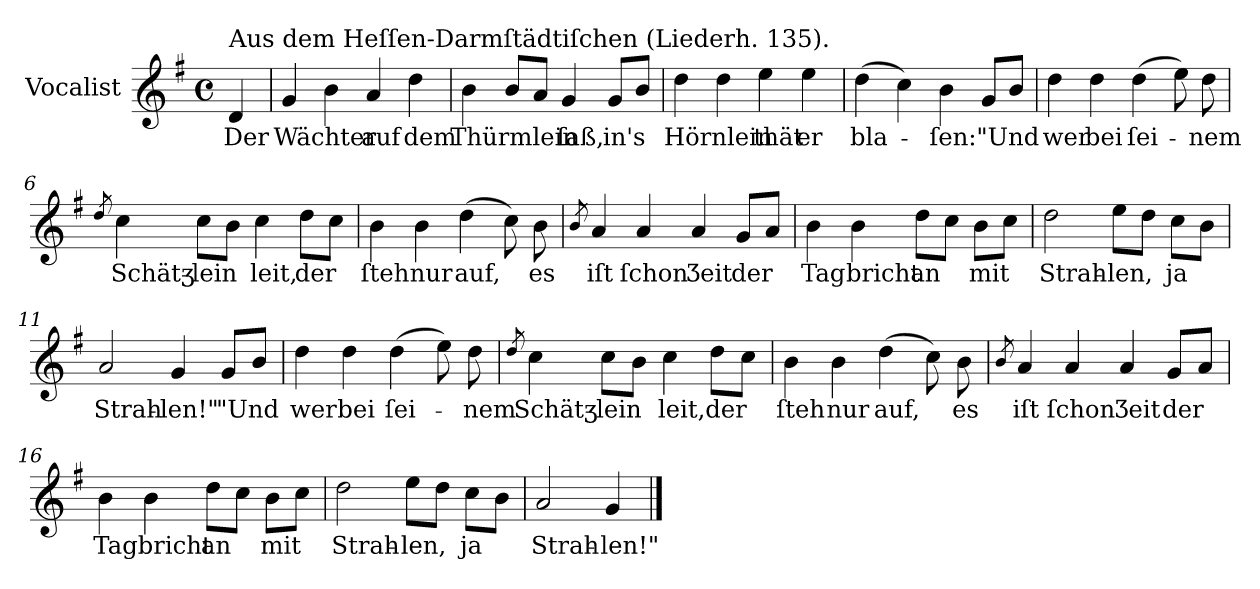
**kern	**text
*part1	*part1
*staff1	*staff1
*I"Vocalist	*
*k[f#]	*
*G:	*
*M4/4	*
*met(c)	*
=	=
!LO:TX:a:t=Aus dem Heſſen-Darmſtädtiſchen (Liederh. 135).	!
4d	Der
=1	=1
4g	Wächter
4b	.
4a	auf
4dd	dem
=2	=2
4b	Thürmlein
8bL	.
8aJ	.
4g	ſaß,
8gL	in's
8bJ	.
=3	=3
4dd	Hörnlein
4dd	.
4ee	thät
4ee	er
=4	=4
(4dd	bla-
4cc)	.
4b	-ſen:
8gL	"Und
8bJ	.
=5	=5
4dd	wer
4dd	bei
(4dd	ſei-
8ee)	.
8dd	-nem
=6	=6
8qdd	.
4cc	Schätʒ-
8ccL	-lein
8bJ	.
4cc	leit,
8ddL	der
8ccJ	.
=7	=7
4b	ſteh
4b	nur
(4dd	auf,
8cc)	.
8b	es
=8	=8
8qb	.
4a	iſt
4a	ſchon
4a	Ʒeit
8gL	der
8aJ	.
=9	=9
4b	Tag
4b	bricht
8ddL	an
8ccJ	.
8bL	mit
8ccJ	.
=10	=10
2dd	Strah-
8eeL	-len,
8ddJ	.
8ccL	ja
8bJ	.
=11	=11
2a	Strah-
4g	-len!"
8gL	"Und
8bJ	.
=12	=12
4dd	wer
4dd	bei
(4dd	ſei-
8ee)	.
8dd	-nem
=13	=13
8qdd	.
4cc	Schätʒ-
8ccL	-lein
8bJ	.
4cc	leit,
8ddL	der
8ccJ	.
=14	=14
4b	ſteh
4b	nur
(4dd	auf,
8cc)	.
8b	es
=15	=15
8qb	.
4a	iſt
4a	ſchon
4a	Ʒeit
8gL	der
8aJ	.
=16	=16
4b	Tag
4b	bricht
8ddL	an
8ccJ	.
8bL	mit
8ccJ	.
=17	=17
2dd	Strah-
8eeL	-len,
8ddJ	.
8ccL	ja
8bJ	.
=18	=18
2a	Strah-
4g	-len!"
==	==
*-	*-
